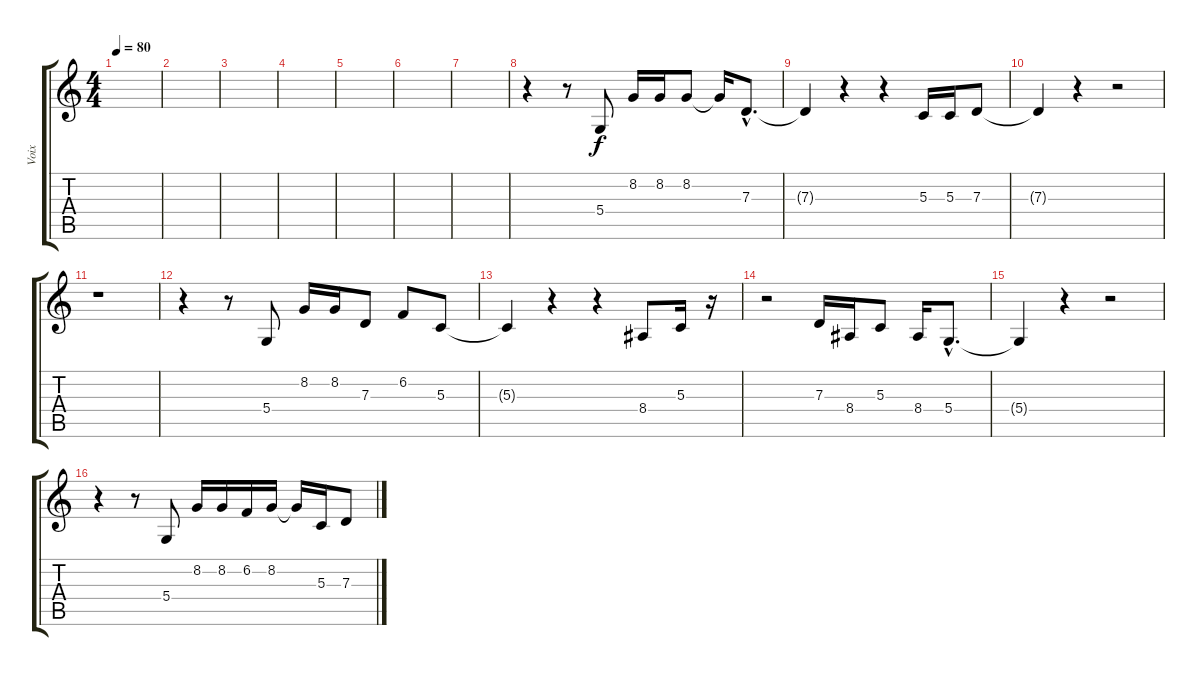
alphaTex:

\track ("Voix" "Voix") {instrument accordion}
\staff {score tabs}
\tuning (E4 B3 G3 D3 A2 E2) {hide}
\ts (4 4)
\tempo 80
\clef g2
\ks c
|
|
|
|
|
|
|
r.4 r.8 5.4.8 8.2.16 8.2.16 8.2.8 8.2{t}.16 7.3{hac}.8{d} |
7.3{t}.4 r.4 r.4 5.3.16 5.3.16 7.3.8 |
7.3{t}.4 r.4 r.2 |
r.1 |
r.4 r.8 5.4.8 8.2.16 8.2.16 7.3.8 6.2.8 5.3.8 |
5.3{t}.4 r.4 r.4 8.4.8 5.3.16 r.16 |
r.2 7.3.16 8.4.16 5.3.8 8.4.16 5.4{hac}.8{d} |
5.4{t}.4 r.4 r.2 |
r.4 r.8 5.4.8 8.2.16 8.2.16 6.2.16 8.2.16 8.2{t}.16 5.3.16 7.3.8
